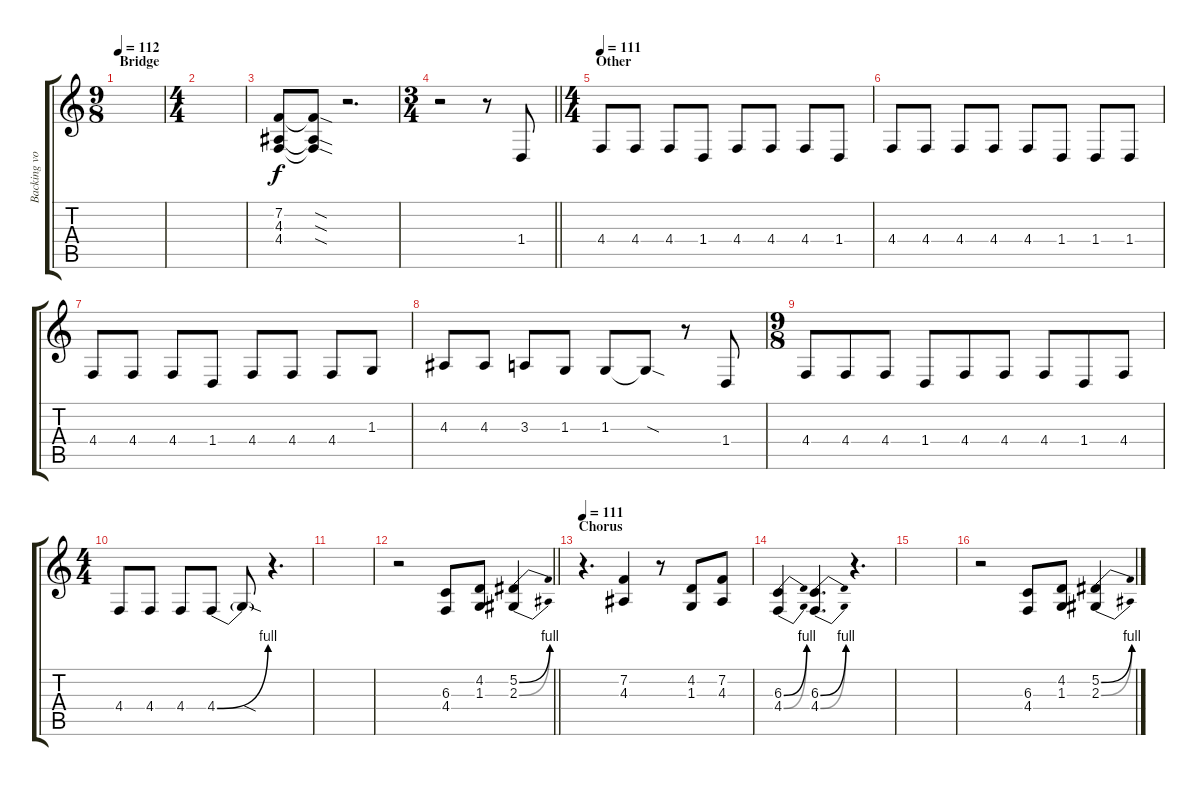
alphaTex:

\track ("Backing vocals" "Backing vo") {instrument tangoaccordion}
\staff {score tabs}
\tuning (Eb4 Bb3 Gb3 Db3 Ab2 Eb2) {hide}
\ts (9 8)
\section ("" "Bridge")
\tempo 112
\clef g2
\ks c
|
\ts (4 4)
|
(7.2 4.3 4.4).8 (7.2{sod t} 4.3{sod t} 4.4{sod t}).8 r.2{d} |
\ts (3 4)
\barLineRight lightlight
r.2 r.8 1.4.8 |
\ts (4 4)
\section ("" "Other")
\tempo 111
4.4.8 4.4.8 4.4.8 1.4.8 4.4.8 4.4.8 4.4.8 1.4.8 |
4.4.8 4.4.8 4.4.8 4.4.8 4.4.8 1.4.8 1.4.8 1.4.8 |
4.4.8 4.4.8 4.4.8 1.4.8 4.4.8 4.4.8 4.4.8 1.3.8 |
4.3.8 4.3.8 3.3.8 1.3.8 1.3.8 1.3{sod t}.8 r.8 1.4.8 |
\ts (9 8)
4.4.8 4.4.8 4.4.8 1.4.8 4.4.8 4.4.8 4.4.8 1.4.8 4.4.8 |
\ts (4 4)
4.4.8 4.4.8 4.4.8 4.4{be (bend 0 0 60 4)}.8 4.4{sod t}.8 r.4{d} |
|
\barLineRight lightlight
r.2 (6.3 4.4).8 (4.2 1.3).8 (5.2{be (bend 0 0 60 4)} 2.3{be (bend 0 0 60 4)}).4 |
\section ("" "Chorus")
\tempo 111
r.4{d} (7.2 4.3).4 r.8 (4.2 1.3).8 (7.2 4.3).8 |
(6.3{be (bend 0 0 60 4)} 4.4{be (bend 0 0 60 4)}).4 (6.3{be (bend 0 0 60 4)} 4.4{be (bend 0 0 60 4)}).4{d} r.4{d} |
|
r.2 (6.3 4.4).8 (4.2 1.3).8 (5.2{be (bend 0 0 60 4)} 2.3{be (bend 0 0 60 4)}).4
